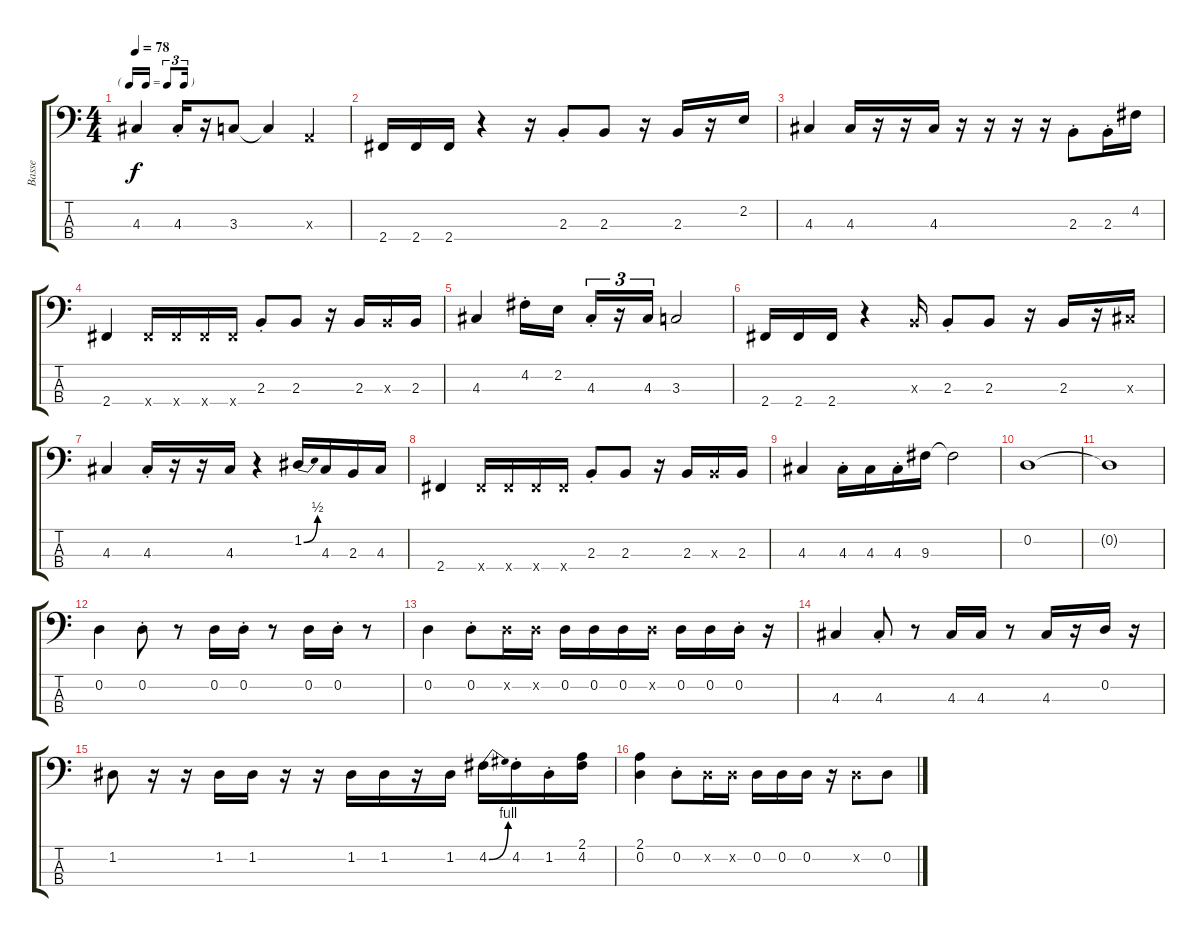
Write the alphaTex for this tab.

\track ("Basse" "Basse") {instrument electricbassfinger}
\staff {score tabs}
\tuning (G2 D2 A1 E1) {hide}
\ts (4 4)
\tf triplet16th
\tempo 78
\clef f4
\ks c
4.3.4{dy f} 4.3{st}.16 r.16 3.3.8 3.3{t}.4 0.3{x}.4 |
2.4.16 2.4.16 2.4.16 r.4 r.16 2.3{st}.8 2.3.8 r.16 2.3.16 r.16 2.2.16 |
4.3.4 4.3.16 r.16 r.16 4.3.16 r.16 r.16 r.16 r.16 2.3{st}.8 2.3{st}.16 4.2.16 |
2.4.4 2.4{x}.16 2.4{x}.16 2.4{x}.16 2.4{x}.16 2.3{st}.8 2.3.8 r.16 2.3.16 2.3{x}.16 2.3.16 |
4.3.4 4.2{st}.16 2.2.16{beam splitsecondary} 4.3{st}.16{tu (3 2)} r.16{tu (3 2)} 4.3.16{tu (3 2)} 3.3.2 |
2.4.16 2.4.16 2.4.16 r.4 2.3{x}.16 2.3{st}.8 2.3.8 r.16 2.3.16 r.16 4.3{x}.16 |
4.3.4 4.3{st}.16 r.16 r.16 4.3.16 r.4 1.2{be (bend 0 0 60 2)}.16 4.3.16 2.3.16 4.3.16 |
2.4.4 2.4{x}.16 2.4{x}.16 2.4{x}.16 2.4{x}.16 2.3{st}.8 2.3.8 r.16 2.3.16 2.3{x}.16 2.3.16 |
4.3.4 4.3{st}.16 4.3.16 4.3{st}.16 9.3.16 9.3{t}.2 |
0.2.1 |
0.2{t}.1 |
0.2.4 0.2{st}.8 r.8 0.2.16 0.2{st}.16 r.8 0.2.16 0.2{st}.16 r.8 |
0.2.4 0.2{st}.8 0.2{x}.16 0.2{x}.16 0.2.16 0.2.16 0.2.16 0.2{x}.16 0.2.16 0.2.16 0.2{st}.16 r.16 |
4.3.4 4.3{st}.8 r.8 4.3.16 4.3.16 r.8 4.3.16 r.16 0.2.16 r.16 |
1.2.8 r.16 r.16 1.2.16 1.2.16 r.16 r.16 1.2.16 1.2.16 r.16 1.2.16 4.2{be (bend 0 0 60 4)}.16 4.2{st}.16 1.2{st}.16 (2.1 4.2).16 |
(2.1 0.2).4 0.2{st}.8 0.2{x}.16 0.2{x}.16 0.2.16 0.2.16 0.2.16 r.16 0.2{x}.8 0.2.8
